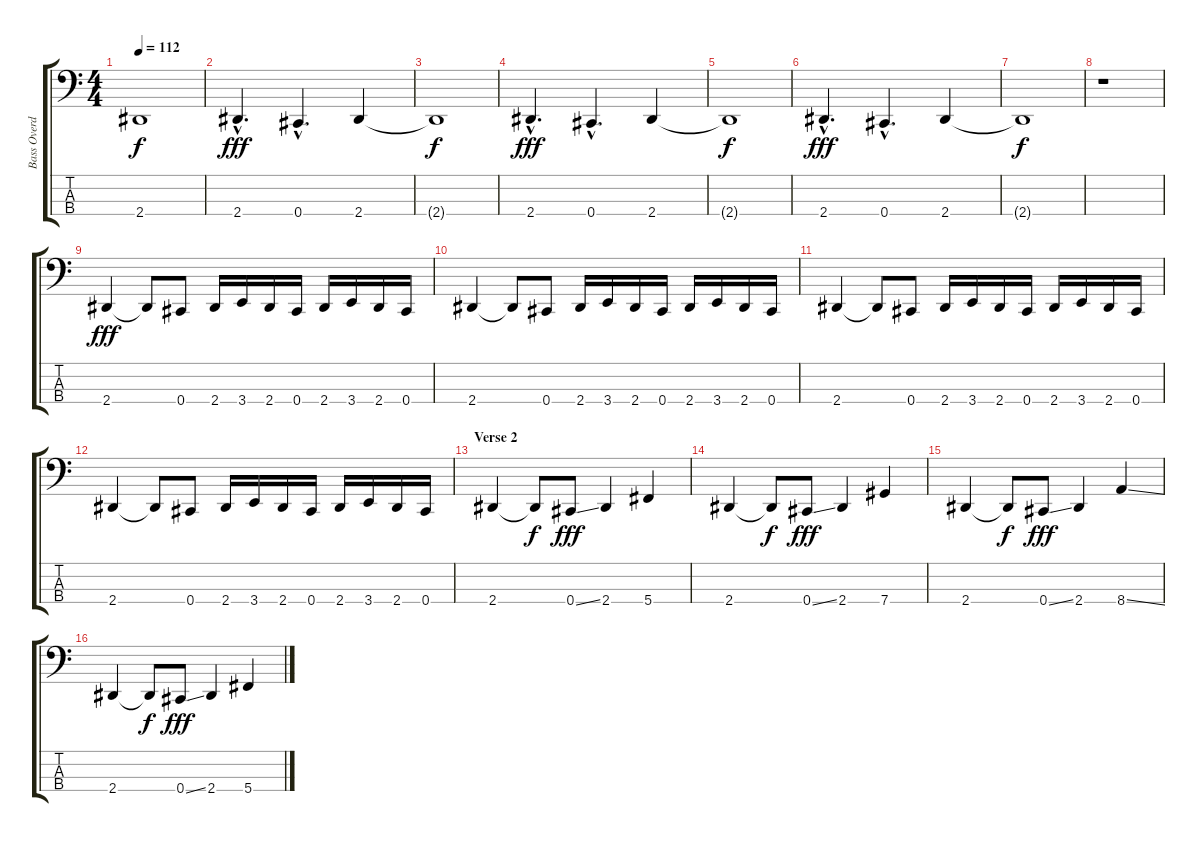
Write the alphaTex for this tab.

\track ("Bass Overdub" "Bass Overd") {instrument slapbass2}
\staff {score tabs}
\tuning (Gb2 Db2 Ab1 Db1) {hide}
\ts (4 4)
\tempo 112
\clef f4
\ks c
2.4{t}.1{dy f} |
2.4{hac}.4{d dy fff} 0.4{hac}.4{d} 2.4.4 |
2.4{t}.1{dy f} |
2.4{hac}.4{d dy fff} 0.4{hac}.4{d} 2.4.4 |
2.4{t}.1{dy f} |
2.4{hac}.4{d dy fff} 0.4{hac}.4{d} 2.4.4 |
2.4{t}.1{dy f} |
r.1 |
2.4.4{dy fff} 2.4{t}.8 0.4.8 2.4.16 3.4.16 2.4.16 0.4.16 2.4.16 3.4.16 2.4.16 0.4.16 |
2.4.4 2.4{t}.8 0.4.8 2.4.16 3.4.16 2.4.16 0.4.16 2.4.16 3.4.16 2.4.16 0.4.16 |
2.4.4 2.4{t}.8 0.4.8 2.4.16 3.4.16 2.4.16 0.4.16 2.4.16 3.4.16 2.4.16 0.4.16 |
2.4.4 2.4{t}.8 0.4.8 2.4.16 3.4.16 2.4.16 0.4.16 2.4.16 3.4.16 2.4.16 0.4.16 |
\section ("" "Verse 2")
2.4.4 2.4{t}.8{dy f} 0.4{ss}.8{dy fff} 2.4.4 5.4.4 |
2.4.4 2.4{t}.8{dy f} 0.4{ss}.8{dy fff} 2.4.4 7.4.4 |
2.4.4 2.4{t}.8{dy f} 0.4{ss}.8{dy fff} 2.4.4 8.4{ss}.4 |
2.4.4 2.4{t}.8{dy f} 0.4{ss}.8{dy fff} 2.4.4 5.4.4
